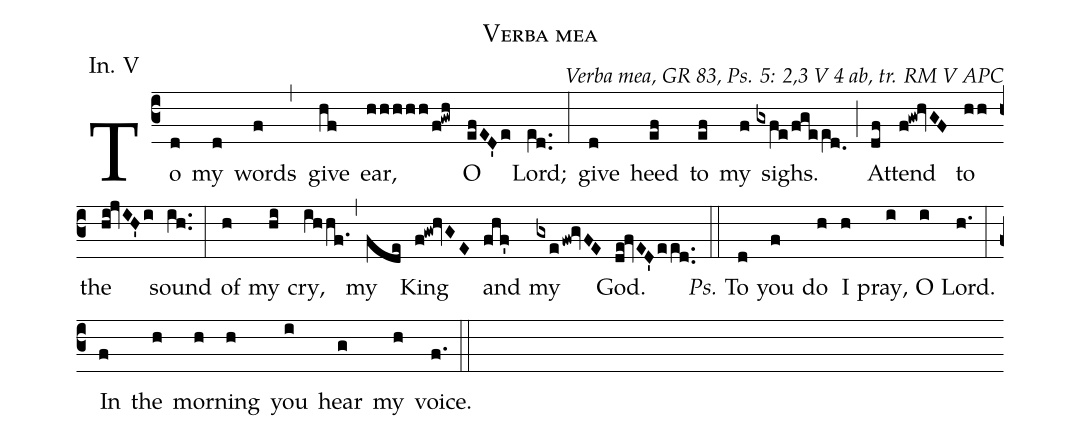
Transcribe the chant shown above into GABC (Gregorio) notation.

name: Verba mea;
office-part: Introitus;
mode: 5;
commentary: Verba mea, GR 83, Ps. 5: 2,3 V 4 ab, tr. RM V APC;
annotation: In. V;
%%
(c3)To(d) my(d) words(f) (,) give(hf) ear,(hh/hhh/f!gwh) O(efED'e) Lord;(e[ll:1]d..) (:) give(d) heed(ef) to(ef) my(f) sighs.(gxfe/fgee[ll:1]d.0) (;)
At(df)tend(f!gw!hvGF) to(hh) the(hi!jvIH'i) sound(ih..) (:) of(h) my(hi) cry,(ihhf.) (,) my(fde) King(f!gw!hvGE) and(fhf') my(gxefw!gvFE) God.(de!fvED'eed..) (::)

<i>Ps.</i> To(d) you(f) do(h) I(h) pray,(i) O(i) Lord.(h.) (:)
In(f) the(h) morn(h)ing(h) you(i) hear(g) my(h) voice.(f.) (::)
